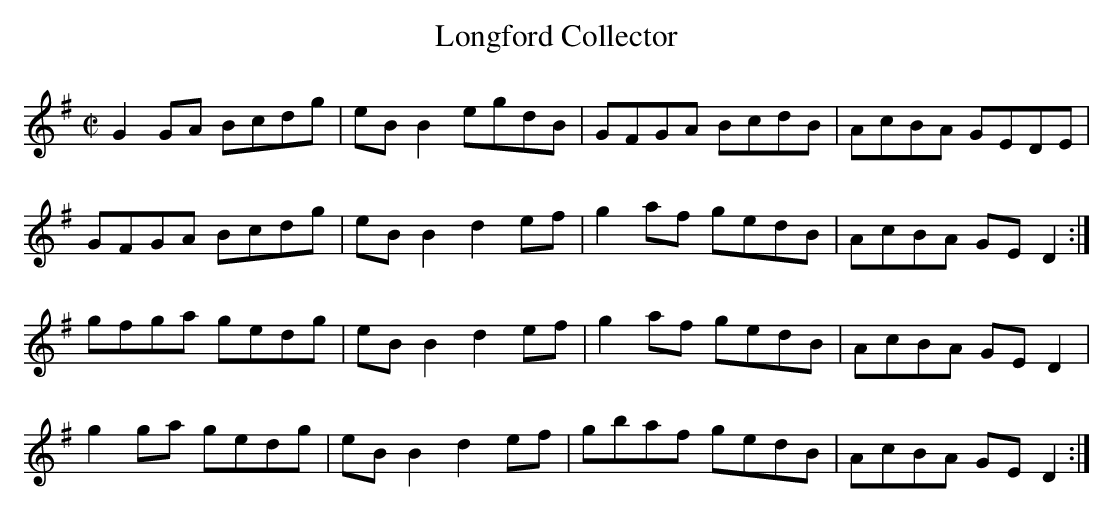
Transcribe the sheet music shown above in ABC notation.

X:1
T:Longford Collector
M:C|
K:G
G2GA Bcdg|eBB2 egdB|GFGA BcdB|AcBA GEDE|
GFGA Bcdg|eBB2 d2ef|g2af gedB|AcBA GED2:|
gfga gedg|eBB2 d2ef|g2af gedB|AcBA GED2|
g2ga gedg|eBB2 d2ef|gbaf gedB|AcBA GED2:|
